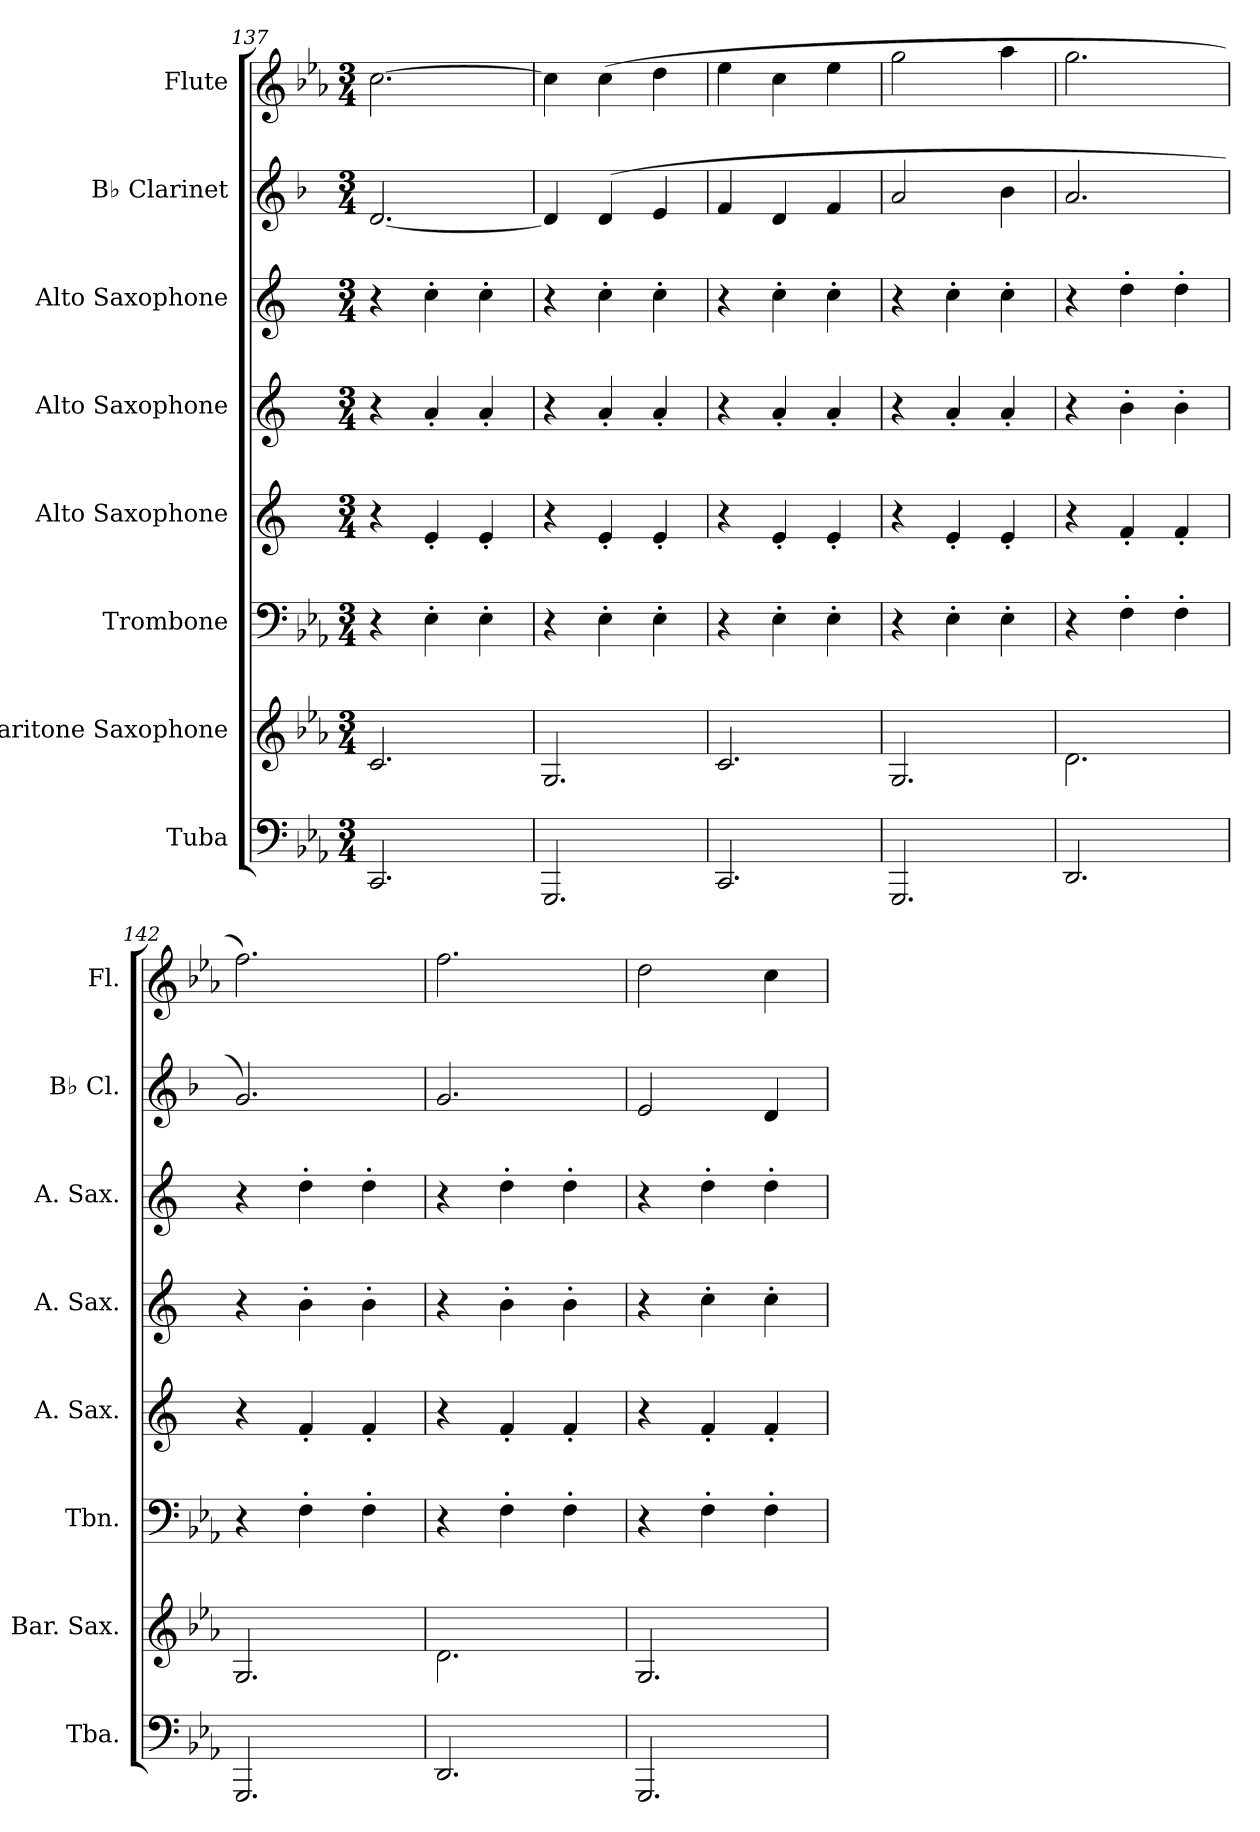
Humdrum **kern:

**kern	**kern	**kern	**kern	**kern	**kern	**kern	**kern
*part8	*part7	*part6	*part5	*part4	*part3	*part2	*part1
*staff8	*staff7	*staff6	*staff5	*staff4	*staff3	*staff2	*staff1
*I"Tuba	*I"Baritone Saxophone	*I"Trombone	*I"Alto Saxophone	*I"Alto Saxophone	*I"Alto Saxophone	*I"B♭ Clarinet	*I"Flute
*I'Tba.	*I'Bar. Sax.	*I'Tbn.	*I'A. Sax.	*I'A. Sax.	*I'A. Sax.	*I'B♭ Cl.	*I'Fl.
!!LO:PB:g=z
*clefF4	*clefG2	*clefF4	*clefG2	*clefG2	*clefG2	*clefG2	*clefG2
*	*ITrd12c21	*	*ITrd5c9	*ITrd5c9	*ITrd5c9	*ITrd1c2	*
*k[b-e-a-]	*k[b-e-a-]	*k[b-e-a-]	*k[b-e-a-]	*k[b-e-a-]	*k[b-e-a-]	*k[b-e-a-]	*k[b-e-a-]
*M3/4	*M3/4	*M3/4	*M3/4	*M3/4	*M3/4	*M3/4	*M3/4
=137	=137	=137	=137	=137	=137	=137	=137
2.CC/	2.C/	4r	4r	4r	4r	[2.c/	[2.cc\
.	.	4E-'\	4G'/	4c'/	4e-'\	.	.
.	.	4E-'\	4G'/	4c'/	4e-'\	.	.
=138	=138	=138	=138	=138	=138	=138	=138
2.GGG/	2.GG/	4r	4r	4r	4r	4c/]	4cc\]
.	.	4E-'\	4G'/	4c'/	4e-'\	(>4c/	(>4cc\
.	.	4E-'\	4G'/	4c'/	4e-'\	4d/	4dd\
=139	=139	=139	=139	=139	=139	=139	=139
2.CC/	2.C/	4r	4r	4r	4r	4e-/	4ee-\
.	.	4E-'\	4G'/	4c'/	4e-'\	4c/	4cc\
.	.	4E-'\	4G'/	4c'/	4e-'\	4e-/	4ee-\
=140	=140	=140	=140	=140	=140	=140	=140
2.GGG/	2.GG/	4r	4r	4r	4r	2g/	2gg\
.	.	4E-'\	4G'/	4c'/	4e-'\	.	.
.	.	4E-'\	4G'/	4c'/	4e-'\	4a-\	4aa-\
=141	=141	=141	=141	=141	=141	=141	=141
2.DD/	2.D\	4r	4r	4r	4r	2.g/	2.gg\
.	.	4F'\	4A-'/	4d'\	4f'\	.	.
.	.	4F'\	4A-'/	4d'\	4f'\	.	.
=142	=142	=142	=142	=142	=142	=142	=142
2.GGG/	2.GG/	4r	4r	4r	4r	2.f/)	2.ff\)
.	.	4F'\	4A-'/	4d'\	4f'\	.	.
.	.	4F'\	4A-'/	4d'\	4f'\	.	.
=143	=143	=143	=143	=143	=143	=143	=143
2.DD/	2.D\	4r	4r	4r	4r	2.f/	2.ff\
.	.	4F'\	4A-'/	4d'\	4f'\	.	.
.	.	4F'\	4A-'/	4d'\	4f'\	.	.
=144	=144	=144	=144	=144	=144	=144	=144
2.GGG/	2.GG/	4r	4r	4r	4r	2d/	2dd\
.	.	4F'\	4A-'/	4e-'\	4f'\	.	.
.	.	4F'\	4A-'/	4e-'\	4f'\	4c/	4cc\
=	=	=	=	=	=	=	=
*-	*-	*-	*-	*-	*-	*-	*-
